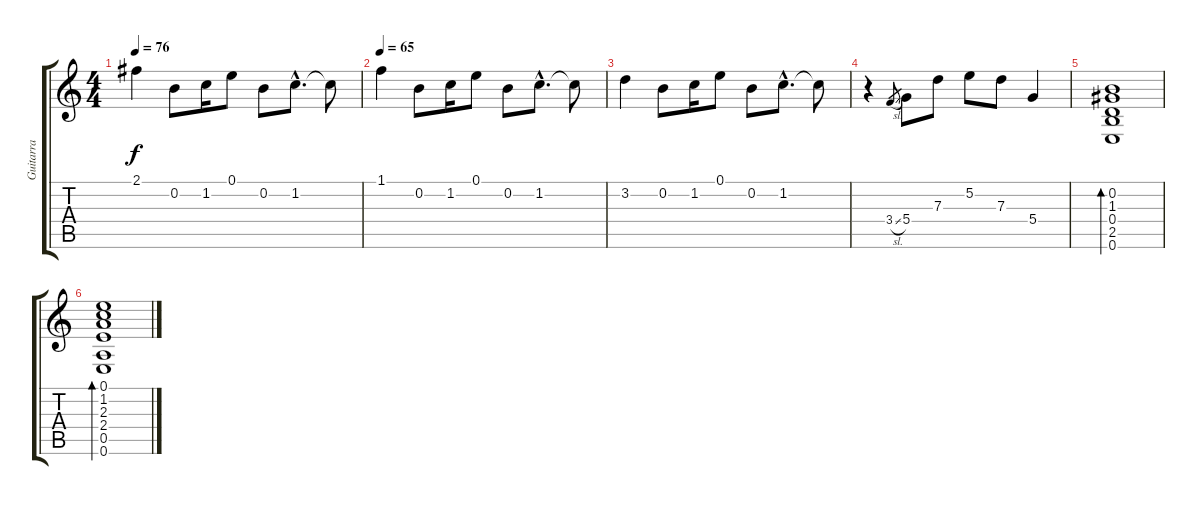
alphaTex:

\track ("Guitarra" "Guitarra") {instrument acousticguitarsteel}
\staff {score tabs}
\tuning (E4 B3 G3 D3 A2 E2) {hide}
\ts (4 4)
\tempo 76
\clef g2
\ks c
2.1.4{dy f} 0.2.8 1.2.16 0.1.8 0.2.8 1.2{hac}.8{d} 1.2{t}.8 |
\tempo 65
1.1.4 0.2.8 1.2.16 0.1.8 0.2.8 1.2{hac}.8{d} 1.2{t}.8 |
3.2.4 0.2.8 1.2.16 0.1.8 0.2.8 1.2{hac}.8{d} 1.2{t}.8 |
r.4{volume 11} 3.4{sl}.8{gr} 5.4.8 7.3.8 5.2.8 7.3.8 5.4.4 |
(0.2 1.3 0.4 2.5 0.6).1{bd 120} |
(0.1 1.2 2.3 2.4 0.5 0.6).1{bd 240}
